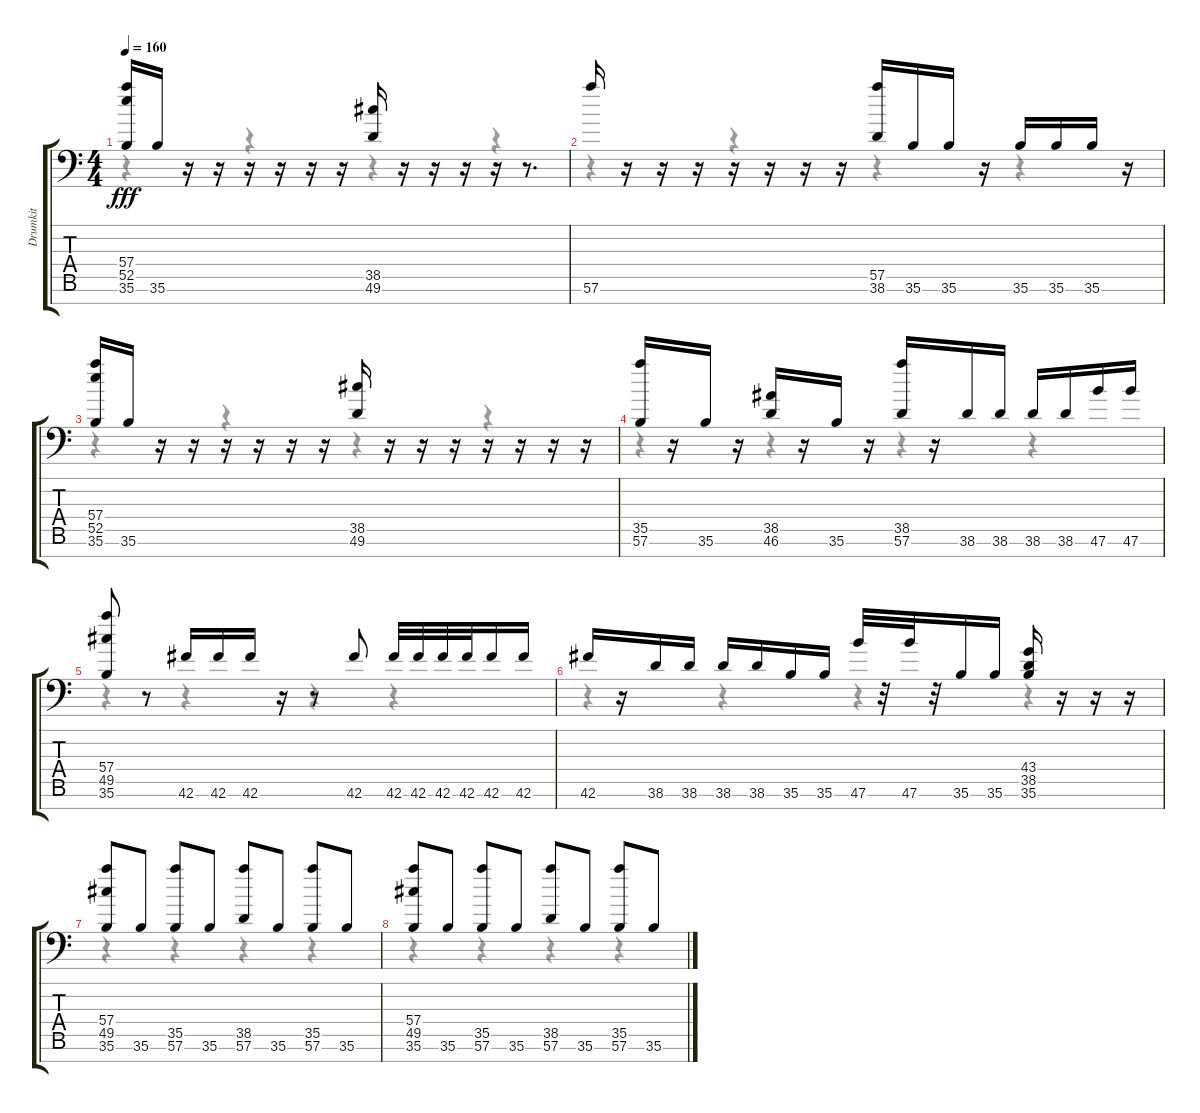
\track ("Drumkit" "Drumkit") {instrument acousticgrandpiano}
\staff {score tabs}
\tuning (C-1 C-1 C-1 C-1 C-1 C-1 C-1) {hide}
\voice
\ts (4 4)
\tempo 160
\clef f4
\ks c
(57.4 52.5 35.6).16{dy fff} 35.6.16 r.16 r.16 r.16 r.16 r.16 r.16 (38.5 49.6).16 r.16 r.16 r.16 r.16 r.8{d} |
57.6.16 r.16 r.16 r.16 r.16 r.16 r.16 r.16 (57.5 38.6).16 35.6.16 35.6.16 r.16 35.6.16 35.6.16 35.6.16 r.16 |
(57.4 52.5 35.6).16 35.6.16 r.16 r.16 r.16 r.16 r.16 r.16 (38.5 49.6).16 r.16 r.16 r.16 r.16 r.16 r.16 r.16 |
(35.5 57.6).16 r.16 35.6.16 r.16 (38.5 46.6).16 r.16 35.6.16 r.16 (38.5 57.6).16 r.16 38.6.16 38.6.16 38.6.16 38.6.16 47.6.16 47.6.16 |
(57.4 49.5 35.6).8 r.8 42.6.16 42.6.16 42.6.16 r.16 r.8 42.6.8 42.6.32 42.6.32 42.6.32 42.6.32 42.6.16 42.6.16 |
42.6.16 r.16 38.6.16 38.6.16 38.6.16 38.6.16 35.6.16 35.6.16 47.6.32 r.32 47.6.32 r.32 35.6.16 35.6.16 (43.4 38.5 35.6).16 r.16 r.16 r.16 |
(57.4 49.5 35.6).8 35.6.8 (35.5 57.6).8 35.6.8 (38.5 57.6).8 35.6.8 (35.5 57.6).8 35.6.8 |
(57.4 49.5 35.6).8 35.6.8 (35.5 57.6).8 35.6.8 (38.5 57.6).8 35.6.8 (35.5 57.6).8 35.6.8
\voice
\clef f4
\ottava regular
\simile none
\ks c
r.4{dy f} r.4 r.4 r.4 |
r.4 r.4 r.4 r.4 |
r.4 r.4 r.4 r.4 |
r.4 r.4 r.4 r.4 |
r.4 r.4 r.4 r.4 |
r.4 r.4 r.4 r.4 |
r.4 r.4 r.4 r.4 |
r.4 r.4 r.4 r.4
